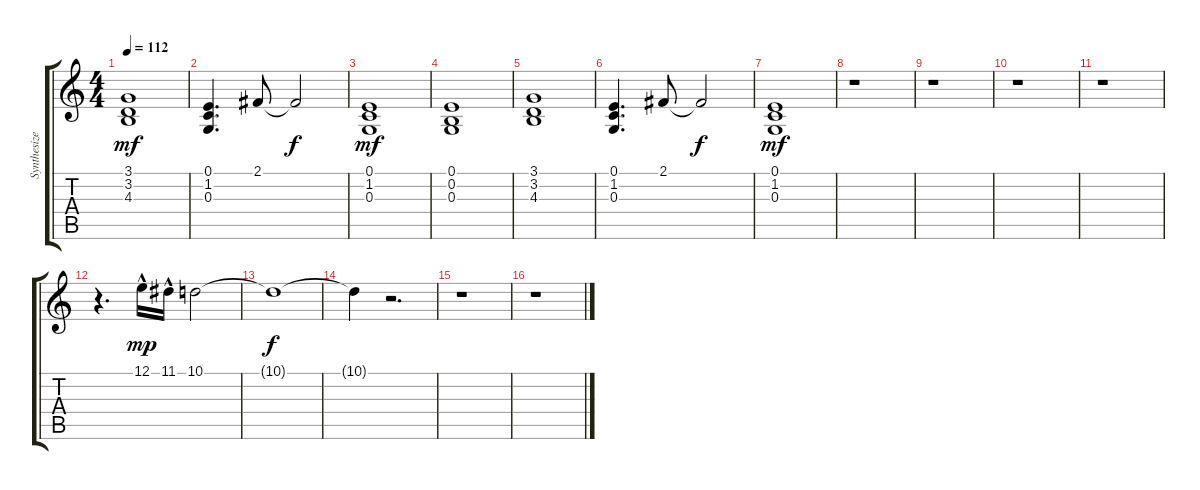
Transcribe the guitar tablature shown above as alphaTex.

\track ("Synthesizer II" "Synthesize") {instrument stringensemble2}
\staff {score tabs}
\tuning (E4 B3 G3 D3 A2 E2) {hide}
\ts (4 4)
\tempo 112
\clef g2
\ks c
(3.1 3.2 4.3).1{dy mf} |
(0.1 1.2 0.3).4{d} 2.1.8 2.1{t}.2{dy f} |
(0.1 1.2 0.3).1{dy mf} |
(0.1 0.2 0.3).1 |
(3.1 3.2 4.3).1 |
(0.1 1.2 0.3).4{d} 2.1.8 2.1{t}.2{dy f} |
(0.1 1.2 0.3).1{dy mf} |
r.1 |
r.1 |
r.1 |
r.1 |
r.4{d volume 14 balance 10 instrument fx5brightness} 12.1{hac}.16{dy mp} 11.1{hac}.16 10.1.2 |
10.1{t}.1{dy f} |
10.1{t}.4 r.2{d} |
r.1 |
r.1
